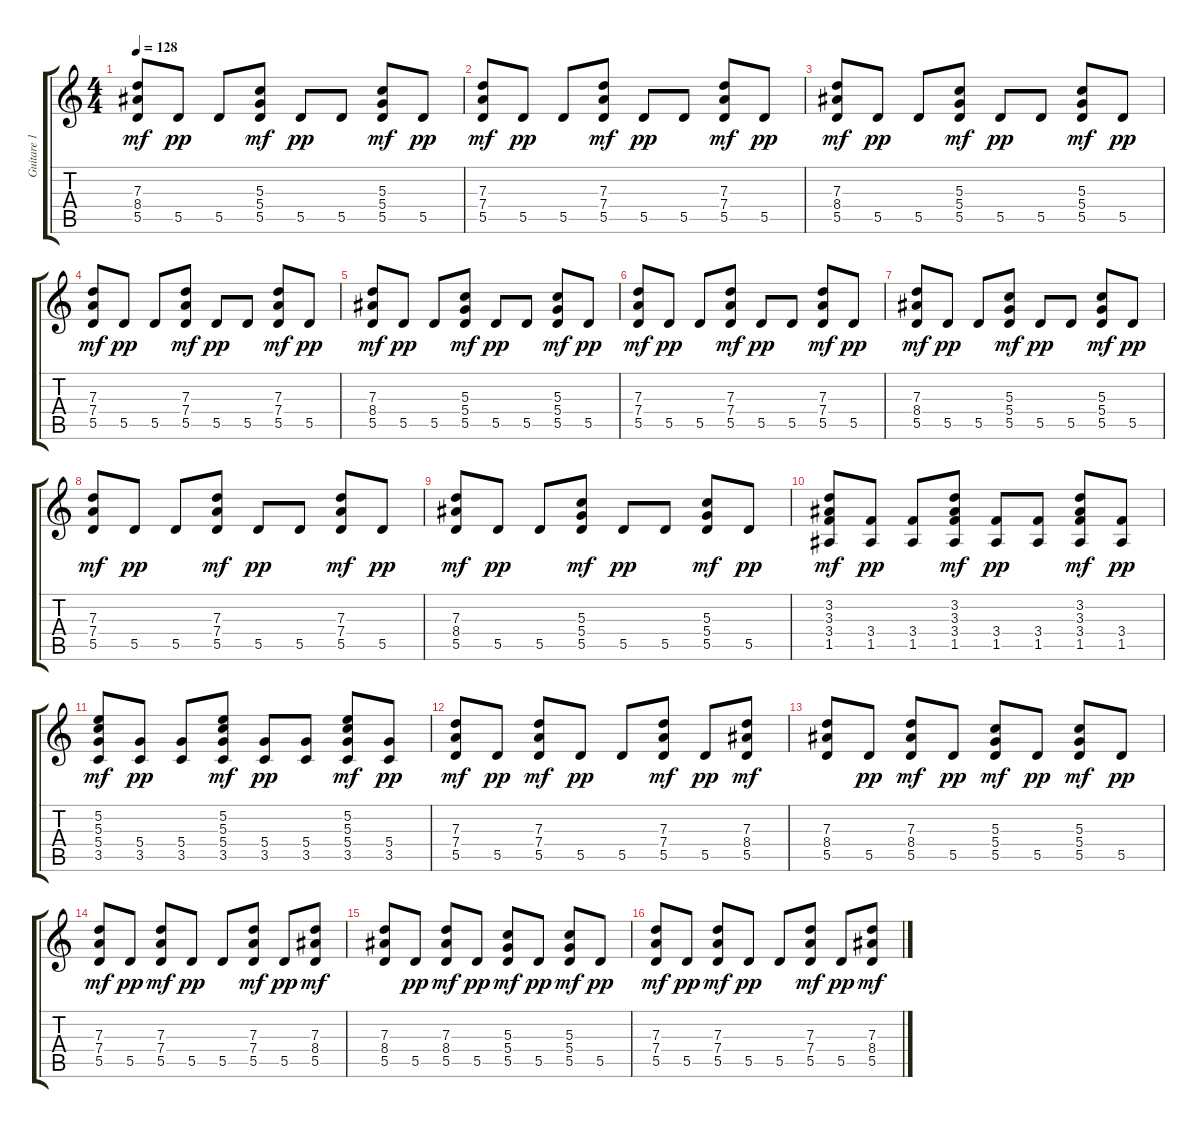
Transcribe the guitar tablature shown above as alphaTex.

\track ("Guitare 1" "Guitare 1") {instrument distortionguitar}
\staff {score tabs}
\tuning (E4 B3 G3 D3 A2 E2) {hide}
\ts (4 4)
\tempo 128
\clef g2
\ks c
(7.3 8.4 5.5).8{dy mf} 5.5.8{dy pp} 5.5.8 (5.3 5.4 5.5).8{dy mf} 5.5.8{dy pp} 5.5.8 (5.3 5.4 5.5).8{dy mf} 5.5.8{dy pp} |
(7.3 7.4 5.5).8{dy mf} 5.5.8{dy pp} 5.5.8 (7.3 7.4 5.5).8{dy mf} 5.5.8{dy pp} 5.5.8 (7.3 7.4 5.5).8{dy mf} 5.5.8{dy pp} |
(7.3 8.4 5.5).8{dy mf} 5.5.8{dy pp} 5.5.8 (5.3 5.4 5.5).8{dy mf} 5.5.8{dy pp} 5.5.8 (5.3 5.4 5.5).8{dy mf} 5.5.8{dy pp} |
(7.3 7.4 5.5).8{dy mf} 5.5.8{dy pp} 5.5.8 (7.3 7.4 5.5).8{dy mf} 5.5.8{dy pp} 5.5.8 (7.3 7.4 5.5).8{dy mf} 5.5.8{dy pp} |
(7.3 8.4 5.5).8{dy mf} 5.5.8{dy pp} 5.5.8 (5.3 5.4 5.5).8{dy mf} 5.5.8{dy pp} 5.5.8 (5.3 5.4 5.5).8{dy mf} 5.5.8{dy pp} |
(7.3 7.4 5.5).8{dy mf} 5.5.8{dy pp} 5.5.8 (7.3 7.4 5.5).8{dy mf} 5.5.8{dy pp} 5.5.8 (7.3 7.4 5.5).8{dy mf} 5.5.8{dy pp} |
(7.3 8.4 5.5).8{dy mf} 5.5.8{dy pp} 5.5.8 (5.3 5.4 5.5).8{dy mf} 5.5.8{dy pp} 5.5.8 (5.3 5.4 5.5).8{dy mf} 5.5.8{dy pp} |
(7.3 7.4 5.5).8{dy mf} 5.5.8{dy pp} 5.5.8 (7.3 7.4 5.5).8{dy mf} 5.5.8{dy pp} 5.5.8 (7.3 7.4 5.5).8{dy mf} 5.5.8{dy pp} |
(7.3 8.4 5.5).8{dy mf} 5.5.8{dy pp} 5.5.8 (5.3 5.4 5.5).8{dy mf} 5.5.8{dy pp} 5.5.8 (5.3 5.4 5.5).8{dy mf} 5.5.8{dy pp} |
(3.2 3.3 3.4 1.5).8{dy mf} (3.4 1.5).8{dy pp} (3.4 1.5).8 (3.2 3.3 3.4 1.5).8{dy mf} (3.4 1.5).8{dy pp} (3.4 1.5).8 (3.2 3.3 3.4 1.5).8{dy mf} (3.4 1.5).8{dy pp} |
(5.2 5.3 5.4 3.5).8{dy mf} (5.4 3.5).8{dy pp} (5.4 3.5).8 (5.2 5.3 5.4 3.5).8{dy mf} (5.4 3.5).8{dy pp} (5.4 3.5).8 (5.2 5.3 5.4 3.5).8{dy mf} (5.4 3.5).8{dy pp} |
(7.3 7.4 5.5).8{dy mf} 5.5.8{dy pp} (7.3 7.4 5.5).8{dy mf} 5.5.8{dy pp} 5.5.8 (7.3 7.4 5.5).8{dy mf} 5.5.8{dy pp} (7.3 8.4 5.5).8{dy mf} |
(7.3 8.4 5.5).8 5.5.8{dy pp} (7.3 8.4 5.5).8{dy mf} 5.5.8{dy pp} (5.3 5.4 5.5).8{dy mf} 5.5.8{dy pp} (5.3 5.4 5.5).8{dy mf} 5.5.8{dy pp} |
(7.3 7.4 5.5).8{dy mf} 5.5.8{dy pp} (7.3 7.4 5.5).8{dy mf} 5.5.8{dy pp} 5.5.8 (7.3 7.4 5.5).8{dy mf} 5.5.8{dy pp} (7.3 8.4 5.5).8{dy mf} |
(7.3 8.4 5.5).8 5.5.8{dy pp} (7.3 8.4 5.5).8{dy mf} 5.5.8{dy pp} (5.3 5.4 5.5).8{dy mf} 5.5.8{dy pp} (5.3 5.4 5.5).8{dy mf} 5.5.8{dy pp} |
(7.3 7.4 5.5).8{dy mf} 5.5.8{dy pp} (7.3 7.4 5.5).8{dy mf} 5.5.8{dy pp} 5.5.8 (7.3 7.4 5.5).8{dy mf} 5.5.8{dy pp} (7.3 8.4 5.5).8{dy mf}
